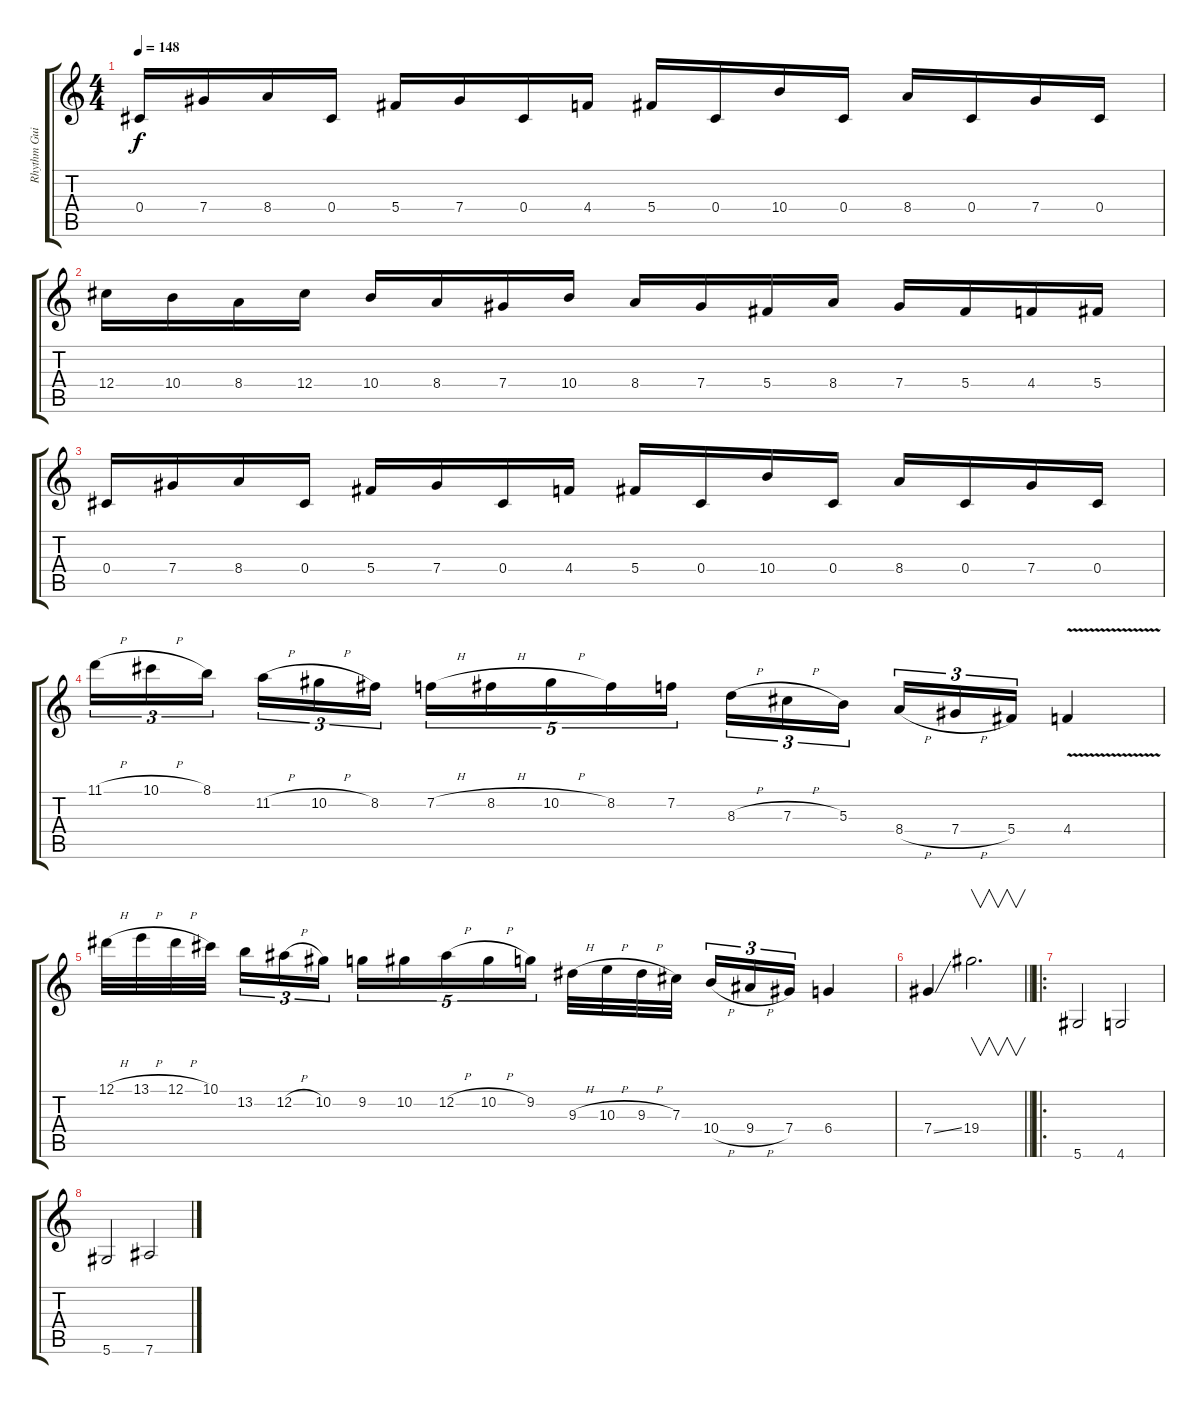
\track ("Rhythm Guitar" "Rhythm Gui") {instrument distortionguitar}
\staff {score tabs}
\tuning (Eb4 Bb3 Gb3 Db3 Ab2 Eb2) {hide}
\ts (4 4)
\tempo 148
\clef g2
\ks c
0.4.16{dy f} 7.4.16 8.4.16 0.4.16 5.4.16 7.4.16 0.4.16 4.4.16 5.4.16 0.4.16 10.4.16 0.4.16 8.4.16 0.4.16 7.4.16 0.4.16 |
12.4.16 10.4.16 8.4.16 12.4.16 10.4.16 8.4.16 7.4.16 10.4.16 8.4.16 7.4.16 5.4.16 8.4.16 7.4.16 5.4.16 4.4.16 5.4.16 |
0.4.16 7.4.16 8.4.16 0.4.16 5.4.16 7.4.16 0.4.16 4.4.16 5.4.16 0.4.16 10.4.16 0.4.16 8.4.16 0.4.16 7.4.16 0.4.16 |
11.1{h}.16{tu (3 2)} 10.1{h}.16{tu (3 2)} 8.1.16{tu (3 2) beam splitsecondary} 11.2{h}.16{tu (3 2)} 10.2{h}.16{tu (3 2)} 8.2.16{tu (3 2)} 7.2{h}.16{tu (5 4)} 8.2{h}.16{tu (5 4)} 10.2{h}.16{tu (5 4)} 8.2.16{tu (5 4)} 7.2.16{tu (5 4)} 8.3{h}.16{tu (3 2)} 7.3{h}.16{tu (3 2)} 5.3.16{tu (3 2) beam splitsecondary} 8.4{h}.16{tu (3 2)} 7.4{h}.16{tu (3 2)} 5.4.16{tu (3 2)} 4.4{v}.4 |
12.1{h}.32 13.1{h}.32 12.1{h}.32 10.1.32{beam splitsecondary} 13.2.16{tu (3 2)} 12.2{h}.16{tu (3 2)} 10.2.16{tu (3 2)} 9.2.16{tu (5 4)} 10.2.16{tu (5 4)} 12.2{h}.16{tu (5 4)} 10.2{h}.16{tu (5 4)} 9.2.16{tu (5 4)} 9.3{h}.32 10.3{h}.32 9.3{h}.32 7.3.32{beam splitsecondary} 10.4{h}.16{tu (3 2)} 9.4{h}.16{tu (3 2)} 7.4.16{tu (3 2)} 6.4.4 |
\barLineRight lightlight
7.4{ss}.4 19.4.2{v d} |
\ro
\section ("" "")
5.6.2{volume 12 balance 3} 4.6.2 |
5.6.2 7.6.2
